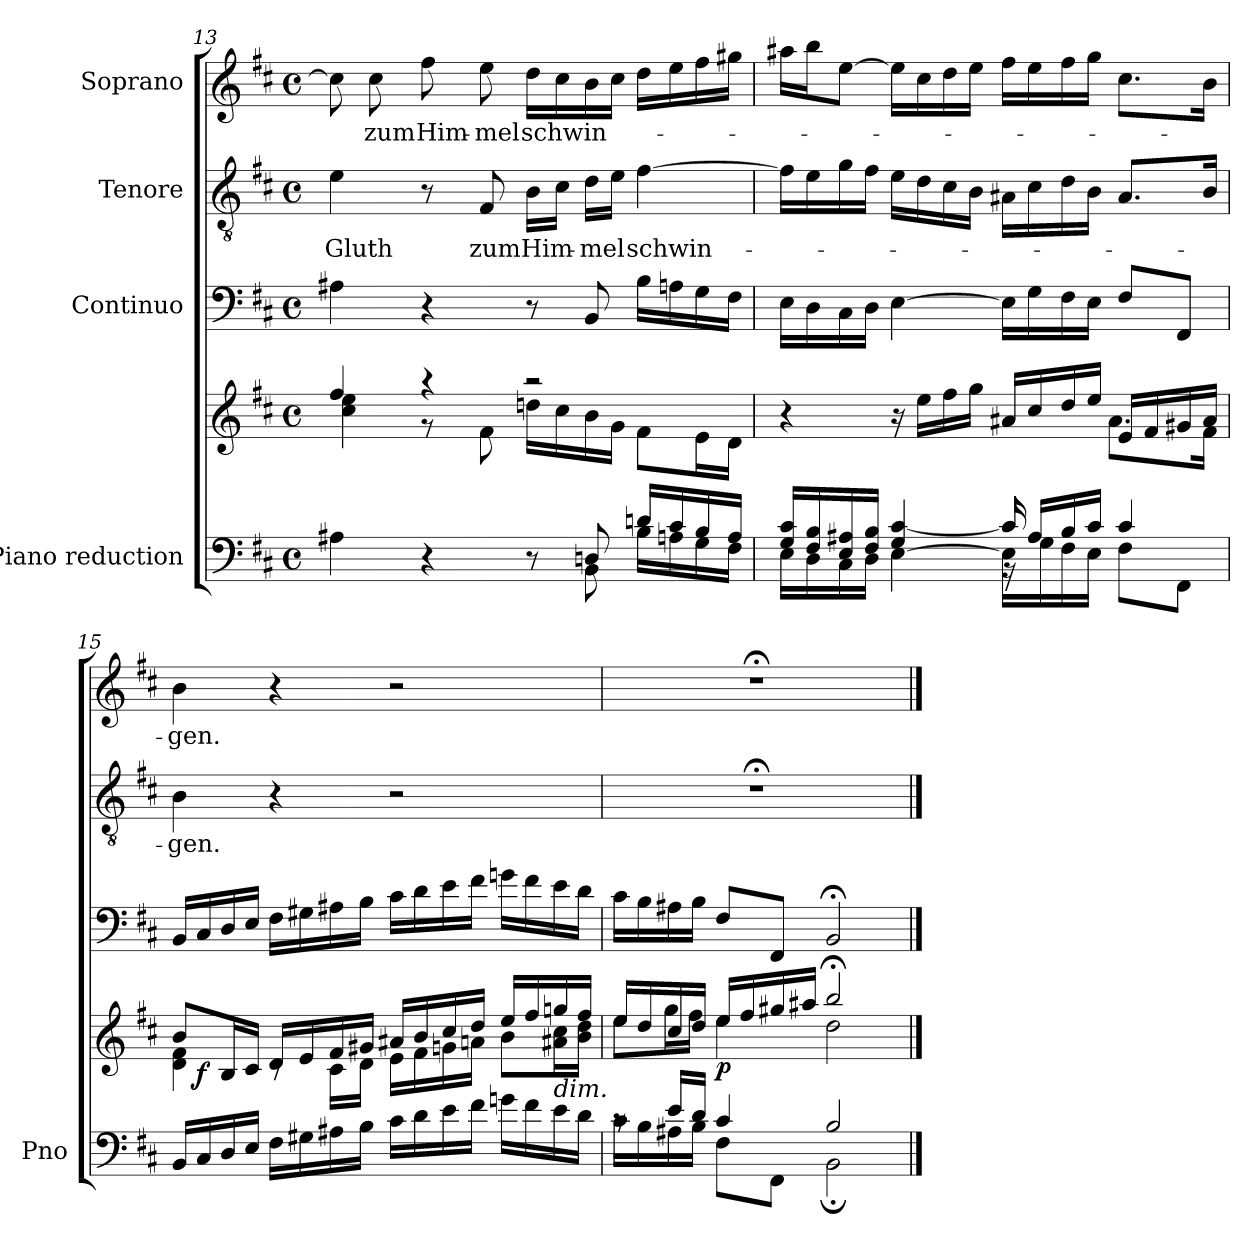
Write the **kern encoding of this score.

**kern	**kern	**dynam	**kern	**kern	**text	**kern	**text
*part4	*part4	*part4	*part3	*part2	*part2	*part1	*part1
*staff5	*staff4	*staff4/5	*staff3	*staff2	*staff2	*staff1	*staff1
*I"Piano reduction	*	*	*I"Continuo	*I"Tenore	*	*I"Soprano	*
*I'Pno	*	*	*	*	*	*	*
!!LO:LB:g=z
*clefF4	*clefG2	*	*clefF4	*clefGv2	*	*clefG2	*
*k[f#c#]	*k[f#c#]	*	*k[f#c#]	*k[f#c#]	*	*k[f#c#]	*
*M4/4	*M4/4	*	*M4/4	*M4/4	*	*M4/4	*
*met(c)	*met(c)	*	*met(c)	*met(c)	*	*met(c)	*
=13	=13	=13	=13	=13	=13	=13	=13
*^	*^	*	*	*	*	*	*
!	!	!	!	!	!	!	!LO:LY:b	!	!
4ryy	4A#X\	4ff#/	4cc#\ 4ee\	.	4A#X\	4e\	Gluth	8cc#\]	.
!	!	!	!	!	!	!	!	!	!LO:LY:b
.	.	.	.	.	.	.	.	8cc#\	zum
!	!	!	!	!	!	!	!	!	!LO:LY:b
4r	4ryy	4r	8r	.	4r	8r	.	8ff#\	Him-
!	!	!	!	!	!	!	!LO:LY:b	!	!LO:LY:b
.	.	.	8f#\	.	.	8F#/	zum	8ee\	-mel
!	!	!	!	!	!	!	!LO:LY:b	!	!LO:LY:b
8r	8ryy	2r	16ddn\LL	.	8r	16B\LL	Him-	16dd\LL	schwin-
.	.	.	16cc#\	.	.	16c#\JJ	.	16cc#\	.
!	!	!	!	!	!	!	!LO:LY:b	!	!
8Dn/	8BB\	.	16b\	.	8BB/	16d\LL	-mel	16b\	.
.	.	.	16g\JJ	.	.	16e\JJ	.	16cc#\JJ	.
!	!	!	!	!	!	!	!LO:LY:b	!	!
16dn/LL	16B\LL	.	8f#\L	.	16B\LL	[4f#\	schwin-	16dd\LL	.
16c#/	16An\	.	.	.	16An\	.	.	16ee\	.
16B/	16G\	.	16e\L	.	16G\	.	.	16ff#\	.
16A/JJ	16F#\JJ	.	16d\JJ	.	16F#\JJ	.	.	16gg#X\JJ	.
=14	=14	=14	=14	=14	=14	=14	=14	=14	=14
*	*^	*	*	*	*	*	*	*	*
2ryy	16G/ 16c#/LL	16E\LL	4r	4ryy	.	16E\LL	16f#\LL]	.	16aa#X\LL	.
.	16F#/ 16B/	16D\	.	.	.	16D\	16e\	.	16bb\J	.
.	16E/ 16A#X/	16C#\	.	.	.	16C#\	16g\	.	[8ee\J	.
.	16F#/ 16B/JJ	16D\JJ	.	.	.	16D\JJ	16f#\JJ	.	.	.
.	4G/ [4c#/	[4E\	16r	16ryy	.	[4E\	16e\LL	.	16ee\LL]	.
.	.	.	16ee\LL	16ryy	.	.	16d\	.	16cc#\	.
.	.	.	16ff#\	8ryy	.	.	16c#\	.	16dd\	.
.	.	.	16gg\JJ	.	.	.	16B\JJ	.	16ee\JJ	.
16c#/LL]	16rBB	16E\LL]	16a#X/LL	16ryy	.	16E\LL]	16A#X\LL	.	16ff#\LL	.
4..ryy	16A#/LL	16G\	16cc#/	16e\	.	16G\	16c#\	.	16ee\	.
.	16B/	16F#\	16dd/	16d\	.	16F#\	16d\	.	16ff#\	.
.	16c#/JJ	16E\JJ	16ee/JJ	16b\JJ	.	16E\JJ	16B\JJ	.	16gg\JJ	.
.	4c#/	8F#\L	16e/LL	8.a#\L	.	8F#/L	8.A#/L	.	8.cc#\L	.
.	.	.	16f#/	.	.	.	.	.	.	.
.	.	8FF#\J	16g#X/	.	.	8FF#/J	.	.	.	.
.	.	.	16a#/JJ	16f#\Jk	.	.	16B/Jk	.	16b\Jk	.
*v	*v	*v	*	*	*	*	*	*	*	*
=15	=15	=15	=15	=15	=15	=15	=15	=15
!	!	!	!	!	!	!LO:LY:b	!	!LO:LY:b
*	*	*^	*	*	*	*	*	*
16BB/LL	8b/L	4d\ 4f#\	16ryy	.	16BB/LL	4B\	-gen.	4b\	-gen.
!	!	!	!	!LO:DY:b	!	!	!	!	!
16C#/	.	.	2...ryy	f	16C#/	.	.	.	.
16D/	16B/L	.	.	.	16D/	.	.	.	.
16E/JJ	16c#/JJ	.	.	.	16E/JJ	.	.	.	.
16F#\LL	16d/LL	8rc	.	.	16F#\LL	4r	.	4r	.
16G#X\	16e/	.	.	.	16G#X\	.	.	.	.
16A#X\	16f#/	16c#\LL	.	.	16A#X\	.	.	.	.
16B\JJ	16g#X/JJ	16d\JJ	.	.	16B\JJ	.	.	.	.
16c#\LL	16a#X/LL	16e\LL	.	.	16c#\LL	2r	.	2r	.
16d\	16b/	16f#\	.	.	16d\	.	.	.	.
16e\	16cc#/	16gn\	.	.	16e\	.	.	.	.
16f#\JJ	16dd/JJ	16an\JJ	.	.	16f#\JJ	.	.	.	.
16gn\LL	16ee/LL	8b\L	.	.	16gn\LL	.	.	.	.
16f#\	16ff#/	.	.	.	16f#\	.	.	.	.
!	!LO:TX:b:i:t=dim.	!	!	!	!	!	!	!	!
16e\	16ggn/	16a#X\ 16cc#\L	.	.	16e\	.	.	.	.
16d\JJ	16ff#/JJ	16b\ 16dd\JJ	.	.	16d\JJ	.	.	.	.
*	*	*v	*v	*	*	*	*	*	*
!!LO:LB:g=z
=16	=16	=16	=16	=16	=16	=16	=16	=16
*^	*	*	*	*	*	*	*	*
8rc	16c#\LL	16ee/LL	8ee\L	.	16c#\LL	1r;<	.	1r;<	.
.	16B\	16dd/	.	.	16B\	.	.	.	.
16e/LL	16A#X\	16cc#/	16gg\L	.	16A#X\	.	.	.	.
16d/JJ	16B\JJ	16dd/JJ	16ff#\JJ	.	16B\JJ	.	.	.	.
!	!	!	!	!LO:DY:b	!	!	!	!	!
4c#/	8F#\L	16ee/LL	4ee\	p	8F#/L	.	.	.	.
.	.	16ff#/	.	.	.	.	.	.	.
.	8FF#\J	16gg#X/	.	.	8FF#/J	.	.	.	.
.	.	16aa#X/JJ	.	.	.	.	.	.	.
2B/	2BB;\	2bb;</	2dd\	.	2BB;</	.	.	.	.
*v	*v	*	*	*	*	*	*	*	*
*	*v	*v	*	*	*	*	*	*
==	==	==	==	==	==	==	==
*-	*-	*-	*-	*-	*-	*-	*-
